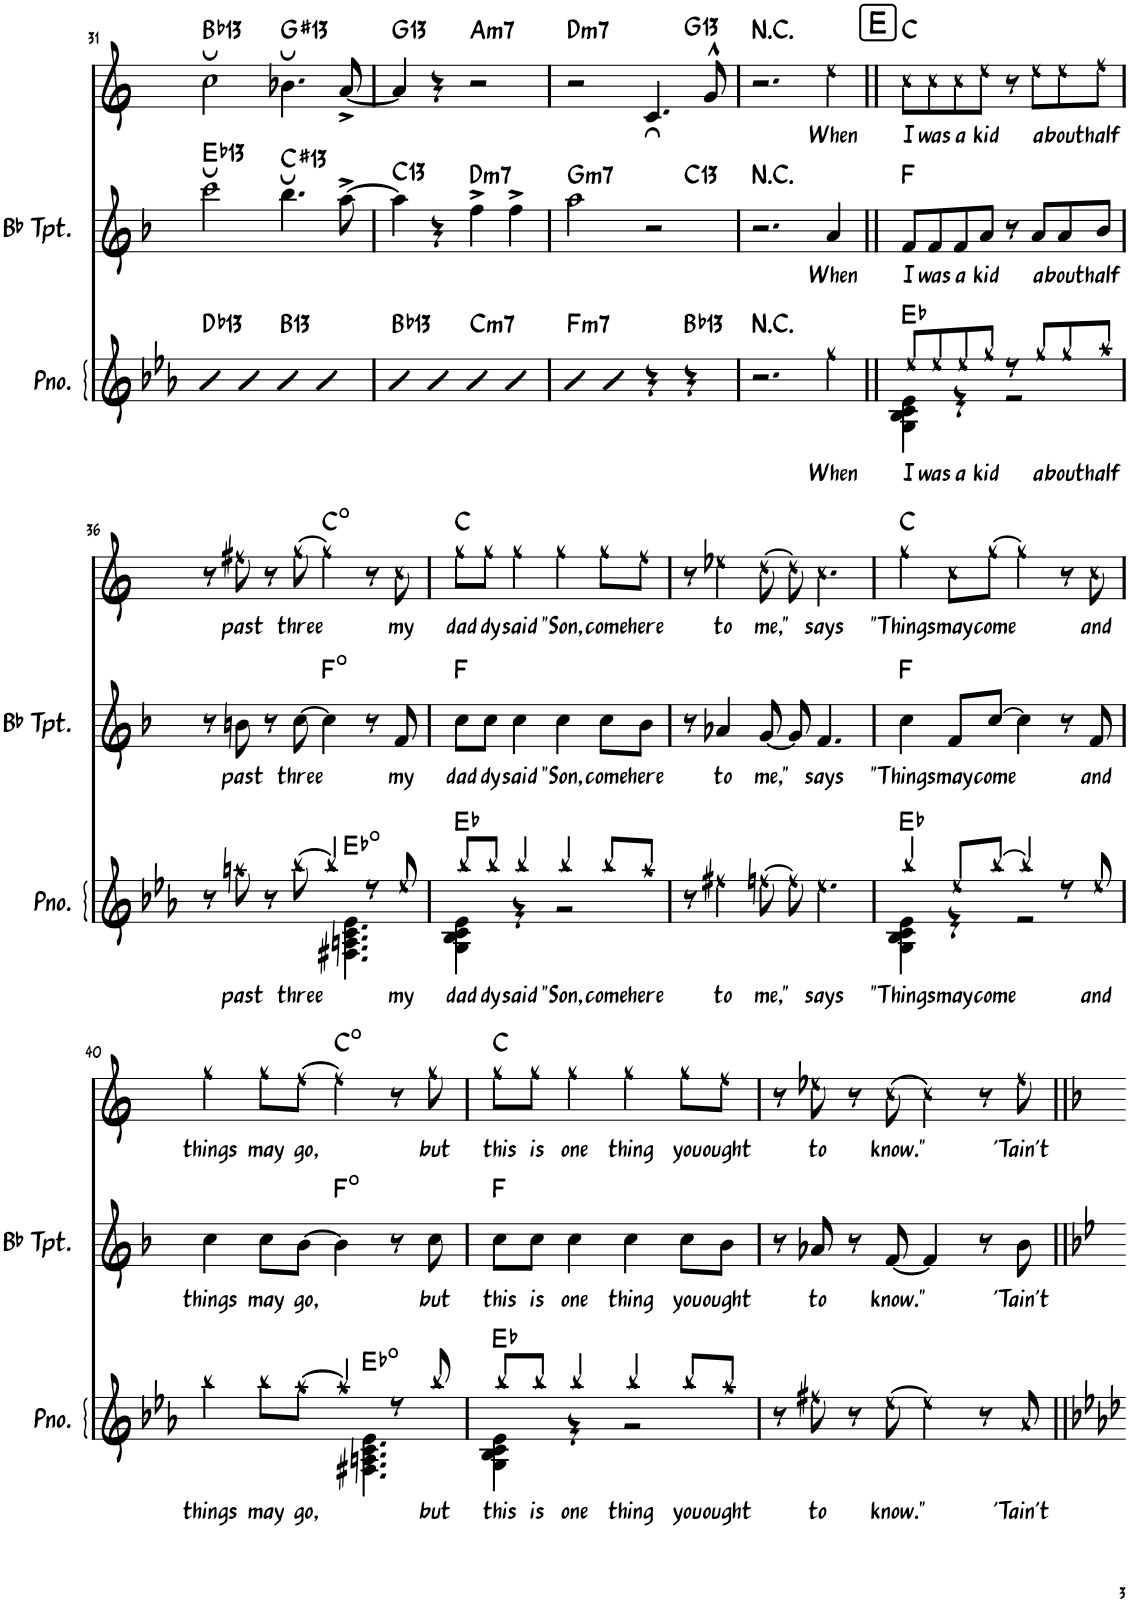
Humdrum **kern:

**kern	**text	**harte	**kern	**text	**harte	**kern	**text	**harte
*part3	*part3	*part3	*part2	*part2	*part2	*part1	*part1	*part1
*staff3	*staff3	*	*staff2	*staff2	*	*staff1	*staff1	*
*I"Piano	*	*	*I"Bb Trumpet	*	*	*I"Alto Sax	*	*
*I'Pno.	*	*	*I'Bb Tpt.	*	*	*I'Sax	*	*
!!LO:PB:g=z
*clefG2	*	*	*clefG2	*	*	*clefG2	*	*
*	*	*	*Trd1c2	*	*	*Trd5c9	*	*
*k[b-e-a-]	*	*	*k[b-]	*	*	*k[]	*	*
*M4/4	*	*	*M4/4	*	*	*M4/4	*	*
=31	=31	=31	=31	=31	=31	=31	=31	=31
!	!	!LO:H:kt=13	!	!	!LO:H:kt=13	!	!	!LO:H:kt=13
4b-	.	Db:9(11,13)	2ccc\	.	Eb:9(11,13)	2cc\	.	Bb:9(11,13)
4b-	.	.	.	.	.	.	.	.
!	!	!LO:H:kt=13	!	!	!LO:H:kt=13	!	!	!LO:H:kt=13
4b-	.	B:9(11,13)	4.bb-\	.	C#:9(11,13)	4.b-X\	.	G#:9(11,13)
4b-	.	.	.	.	.	.	.	.
.	.	.	[8aa^\	.	.	[8a^/	.	.
=32	=32	=32	=32	=32	=32	=32	=32	=32
!	!	!LO:H:kt=13	!	!	!LO:H:kt=13	!	!	!LO:H:kt=13
4b-	.	Bb:9(11,13)	4aa\]	.	C:9(11,13)	4a/]	.	G:9(11,13)
4b-	.	.	4r	.	.	4r	.	.
!	!	!LO:H:kt=m7	!	!	!LO:H:kt=m7	!	!	!LO:H:kt=m7
4b-	.	C:min7	4ff^\	.	D:min7	2r	.	A:min7
4b-	.	.	4ff^\	.	.	.	.	.
=33	=33	=33	=33	=33	=33	=33	=33	=33
!	!	!LO:H:kt=m7	!	!	!LO:H:kt=m7	!	!	!LO:H:kt=m7
*	*	*	*^	*	*	*^	*	*
4b-	.	F:min7	2aa\	2.ryy	.	G:min7	2r	2.ryy	.	D:min7
4b-	.	.	.	.	.	.	.	.	.	.
4r	.	.	2r	.	.	.	4.c/	.	.	.
!	!	!LO:H:kt=13	!	!	!	!LO:H:kt=13	!	!	!	!LO:H:kt=13
4r	.	Bb:9(11,13)	.	4ryy	.	C:9(11,13)	.	4ryy	.	G:9(11,13)
.	.	.	.	.	.	.	8g^^/	.	.	.
=34	=34	=34	=34	=34	=34	=34	=34	=34	=34	=34
!	!	!LO:H:kt=N.C.	!	!	!	!LO:H:kt=N.C.	!	!	!	!LO:H:kt=N.C.
*	*	*	*v	*v	*	*	*	*	*	*
*	*	*	*	*	*	*v	*v	*	*
2.r	.	N	2.r	.	N	2.r	.	N
!	!LO:LY:b	!	!	!LO:LY:b	!	!	!LO:LY:b	!
4gg\	When	.	4a/	When	.	4ee\	When	.
!!LO:REH:place=s1:a:B:cj:fs=14:t=E
=35||	=35||	=35||	=35||	=35||	=35||	=35||	=35||	=35||
!	!LO:LY:b	!	!	!LO:LY:b	!	!	!LO:LY:b	!
*^	*	*	*	*	*	*	*	*
8ee-/L	4G\ 4B-\ 4c\ 4e-\	I	Eb:maj	8f/L	I	F:maj	8cc\L	I	C:maj
!	!	!LO:LY:b	!	!	!LO:LY:b	!	!	!LO:LY:b	!
8ee-/	.	was	.	8f/	was	.	8cc\	was	.
!	!	!LO:LY:b	!	!	!LO:LY:b	!	!	!LO:LY:b	!
8ee-/	4r	a	.	8f/	a	.	8cc\	a	.
!	!	!LO:LY:b	!	!	!LO:LY:b	!	!	!LO:LY:b	!
8gg/J	.	kid	.	8a/J	kid	.	8ee\J	kid	.
8r	2r	.	.	8r	.	.	8r	.	.
!	!	!LO:LY:b	!	!	!LO:LY:b	!	!	!LO:LY:b	!
8gg/L	.	a-	.	8a/L	a-	.	8ee\L	a-	.
!	!	!LO:LY:b	!	!	!LO:LY:b	!	!	!LO:LY:b	!
8gg/	.	-bout	.	8a/	-bout	.	8ee\	-bout	.
!	!	!LO:LY:b	!	!	!LO:LY:b	!	!	!LO:LY:b	!
8aa-/J	.	half	.	8b-/J	half	.	8ff\J	half	.
!!LO:LB:g=z
=36	=36	=36	=36	=36	=36	=36	=36	=36	=36
8r	8ryy	.	.	8r	.	.	8r	.	.
!	!	!LO:LY:b	!	!	!LO:LY:b	!	!	!LO:LY:b	!
*v	*v	*	*	*	*	*	*	*	*
8aan\	past	.	8bn\	past	.	8ff#X\	past	.
8r	.	.	8r	.	.	8r	.	.
!	!LO:LY:b	!	!	!LO:LY:b	!	!	!LO:LY:b	!
[8bb-\	three	.	[8cc\	three	.	[8gg\	three	.
4bb-/]	.	.	4cc\]	.	F:dim	4gg\]	.	C:dim
*^	*	*	*	*	*	*	*	*
.	4.F#X\ 4.An\ 4.c\ 4.e-\	.	Eb:dim	.	.	.	.	.	.
8r	.	.	.	8r	.	.	8r	.	.
!	!	!LO:LY:b	!	!	!LO:LY:b	!	!	!LO:LY:b	!
8ee-/	.	my	.	8f/	my	.	8cc\	my	.
=37	=37	=37	=37	=37	=37	=37	=37	=37	=37
!	!	!LO:LY:b	!	!	!LO:LY:b	!	!	!LO:LY:b	!
8bb-/L	4G\ 4B-\ 4c\ 4e-\	dad-	Eb:maj	8cc\L	dad-	F:maj	8gg\L	dad-	C:maj
!	!	!LO:LY:b	!	!	!LO:LY:b	!	!	!LO:LY:b	!
8bb-/J	.	-dy	.	8cc\J	-dy	.	8gg\J	-dy	.
!	!	!LO:LY:b	!	!	!LO:LY:b	!	!	!LO:LY:b	!
4bb-/	4r	said	.	4cc\	said	.	4gg\	said	.
!	!	!LO:LY:b	!	!	!LO:LY:b	!	!	!LO:LY:b	!
4bb-/	2r	"Son,	.	4cc\	"Son,	.	4gg\	"Son,	.
!	!	!LO:LY:b	!	!	!LO:LY:b	!	!	!LO:LY:b	!
8bb-/L	.	come	.	8cc\L	come	.	8gg\L	come	.
!	!	!LO:LY:b	!	!	!LO:LY:b	!	!	!LO:LY:b	!
8aa-/J	.	here	.	8b-\J	here	.	8ff\J	here	.
*v	*v	*	*	*	*	*	*	*	*
=38	=38	=38	=38	=38	=38	=38	=38	=38
8r	.	.	8r	.	.	8r	.	.
!	!LO:LY:b	!	!	!LO:LY:b	!	!	!LO:LY:b	!
4ff#X\	to	.	4a-X/	to	.	4ee-X\	to	.
!	!LO:LY:b	!	!	!LO:LY:b	!	!	!LO:LY:b	!
[8ffn\	me,"	.	[8g/	me,"	.	[8dd\	me,"	.
8ff\]	.	.	8g/]	.	.	8dd\]	.	.
!	!LO:LY:b	!	!	!LO:LY:b	!	!	!LO:LY:b	!
4.ee-\	says	.	4.f/	says	.	4.cc\	says	.
=39	=39	=39	=39	=39	=39	=39	=39	=39
!	!LO:LY:b	!	!	!LO:LY:b	!	!	!LO:LY:b	!
*^	*	*	*	*	*	*	*	*
4bb-/	4G\ 4B-\ 4c\ 4e-\	"Things	Eb:maj	4cc\	"Things	F:maj	4gg\	"Things	C:maj
!	!	!LO:LY:b	!	!	!LO:LY:b	!	!	!LO:LY:b	!
8ee-/L	4r	may	.	8f/L	may	.	8cc\L	may	.
!	!	!LO:LY:b	!	!	!LO:LY:b	!	!	!LO:LY:b	!
[8bb-/J	.	come	.	[8cc/J	come	.	[8gg\J	come	.
4bb-/]	2r	.	.	4cc\]	.	.	4gg\]	.	.
8r	.	.	.	8r	.	.	8r	.	.
!	!	!LO:LY:b	!	!	!LO:LY:b	!	!	!LO:LY:b	!
8ee-/	.	and	.	8f/	and	.	8cc\	and	.
!!LO:LB:g=z
=40	=40	=40	=40	=40	=40	=40	=40	=40	=40
!	!	!LO:LY:b	!	!	!LO:LY:b	!	!	!LO:LY:b	!
4bb-\	8ryy	things	.	4cc\	things	.	4gg\	things	.
!	!	!LO:LY:b	!	!	!LO:LY:b	!	!	!LO:LY:b	!
*v	*v	*	*	*	*	*	*	*	*
8bb-\L	may	.	8cc\L	may	.	8gg\L	may	.
!	!LO:LY:b	!	!	!LO:LY:b	!	!	!LO:LY:b	!
[8aa-\J	go,	.	[8b-\J	go,	.	[8ff\J	go,	.
4aa-/]	.	.	4b-\]	.	F:dim	4ff\]	.	C:dim
*^	*	*	*	*	*	*	*	*
.	4.F#X\ 4.An\ 4.c\ 4.e-\	.	Eb:dim	.	.	.	.	.	.
8r	.	.	.	8r	.	.	8r	.	.
!	!	!LO:LY:b	!	!	!LO:LY:b	!	!	!LO:LY:b	!
8bb-/	.	but	.	8cc\	but	.	8gg\	but	.
=41	=41	=41	=41	=41	=41	=41	=41	=41	=41
!	!	!LO:LY:b	!	!	!LO:LY:b	!	!	!LO:LY:b	!
8bb-/L	4G\ 4B-\ 4c\ 4e-\	this	Eb:maj	8cc\L	this	F:maj	8gg\L	this	C:maj
!	!	!LO:LY:b	!	!	!LO:LY:b	!	!	!LO:LY:b	!
8bb-/J	.	is	.	8cc\J	is	.	8gg\J	is	.
!	!	!LO:LY:b	!	!	!LO:LY:b	!	!	!LO:LY:b	!
4bb-/	4r	one	.	4cc\	one	.	4gg\	one	.
!	!	!LO:LY:b	!	!	!LO:LY:b	!	!	!LO:LY:b	!
4bb-/	2r	thing	.	4cc\	thing	.	4gg\	thing	.
!	!	!LO:LY:b	!	!	!LO:LY:b	!	!	!LO:LY:b	!
8bb-/L	.	you	.	8cc\L	you	.	8gg\L	you	.
!	!	!LO:LY:b	!	!	!LO:LY:b	!	!	!LO:LY:b	!
8aa-/J	.	ought	.	8b-\J	ought	.	8ff\J	ought	.
*v	*v	*	*	*	*	*	*	*	*
=42	=42	=42	=42	=42	=42	=42	=42	=42
8r	.	.	8r	.	.	8r	.	.
!	!LO:LY:b	!	!	!LO:LY:b	!	!	!LO:LY:b	!
8ff#X\	to	.	8a-X/	to	.	8ee-X\	to	.
8r	.	.	8r	.	.	8r	.	.
!	!LO:LY:b	!	!	!LO:LY:b	!	!	!LO:LY:b	!
[8ee-\	know."	.	[8f/	know."	.	[8cc\	know."	.
4ee-\]	.	.	4f/]	.	.	4cc\]	.	.
8r	.	.	8r	.	.	8r	.	.
!	!LO:LY:b	!	!	!LO:LY:b	!	!	!LO:LY:b	!
8a-/	'Tain't	.	8b-\	'Tain't	.	8ff\	'Tain't	.
=||	=||	=||	=||	=||	=||	=||	=||	=||
*-	*-	*-	*-	*-	*-	*-	*-	*-
